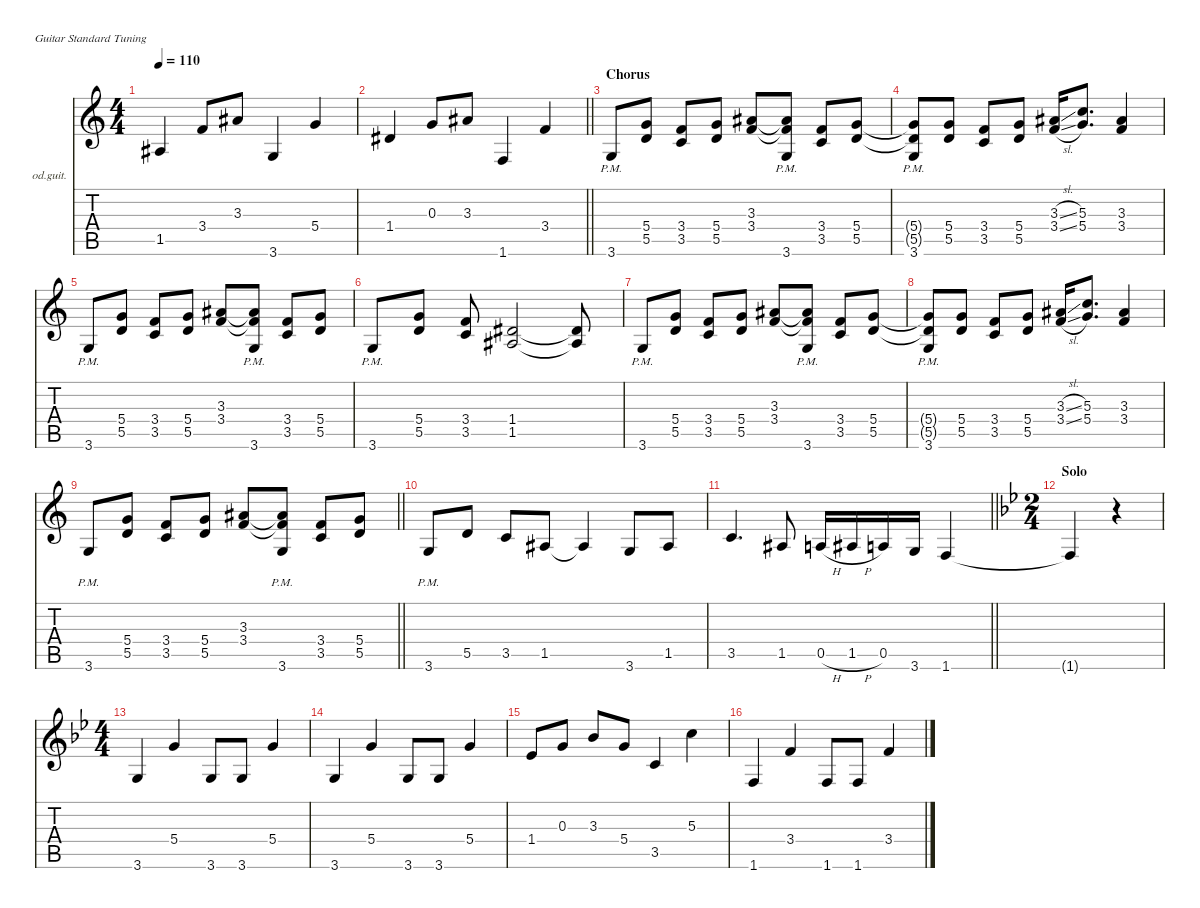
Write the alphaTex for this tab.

\defaultSystemsLayout 4
\hideDynamics
\bracketExtendMode nobrackets
\firstSystemTrackNameOrientation horizontal
\otherSystemsTrackNameOrientation horizontal
\track ("Gitar 2" "od.guit.") {instrument overdrivenguitar}
\staff {score tabs}
\tuning (E4 B3 G3 D3 A2 E2)
\ts (4 4)
\tempo 110
\clef g2
\ks c
1.5.4{dy f} 3.4.8 3.3.8 3.6.4 5.4.4 |
\barLineRight lightlight
1.4.4 0.3.8 3.3.8 1.6.4 3.4.4 |
\section ("" "Chorus")
3.6{pm}.8 (5.4 5.5).8 (3.4 3.5).8 (5.4 5.5).8 (3.3 3.4).8 (3.6{pm} 3.3{t} 3.4{t}).8 (3.4 3.5).8 (5.4 5.5).8 |
(3.6{pm} 5.4{t} 5.5{t}).8 (5.4 5.5).8 (3.4 3.5).8 (5.4 5.5).8 (3.3{sl} 3.4{sl}).16 (5.3 5.4).8{d} (3.3 3.4).4 |
3.6{pm}.8 (5.4 5.5).8 (3.4 3.5).8 (5.4 5.5).8 (3.3 3.4).8 (3.6{pm} 3.4{t} 3.3{t}).8 (3.4 3.5).8 (5.4 5.5).8 |
3.6{pm}.8 (5.4 5.5).8 (3.4 3.5).8 (1.4 1.5).2 (1.4{t} 1.5{t}).8 |
3.6{pm}.8 (5.4 5.5).8 (3.4 3.5).8 (5.4 5.5).8 (3.3 3.4).8 (3.6{pm} 3.3{t} 3.4{t}).8 (3.4 3.5).8 (5.4 5.5).8 |
(3.6{pm} 5.4{t} 5.5{t}).8 (5.4 5.5).8 (3.4 3.5).8 (5.4 5.5).8 (3.3{sl} 3.4{sl}).16 (5.3 5.4).8{d} (3.3 3.4).4 |
\barLineRight lightlight
3.6{pm}.8 (5.4 5.5).8 (3.4 3.5).8 (5.4 5.5).8 (3.3 3.4).8 (3.6{pm} 3.4{t} 3.3{t}).8 (3.4 3.5).8 (5.4 5.5).8 |
3.6{pm}.8 5.5.8 3.5.8 1.5.8 1.5{t}.4 3.6.8 1.5.8 |
\barLineRight lightlight
3.5.4{d} 1.5.8 0.5{h}.16 1.5{h}.16 0.5.16 3.6.16 1.6.4 |
\ts (2 4)
\beaming (8 2 2 2 2)
\section ("" "Solo")
\ks bb
1.6{t}.4 r.4 |
\ts (4 4)
\beaming (8 2 2 2 2)
3.6.4 5.4.4 3.6.8 3.6.8 5.4.4 |
3.6.4 5.4.4 3.6.8 3.6.8 5.4.4 |
1.4.8 0.3.8 3.3.8 5.4.8 3.5.4 5.3.4 |
1.6.4 3.4.4 1.6.8 1.6.8 3.4.4
